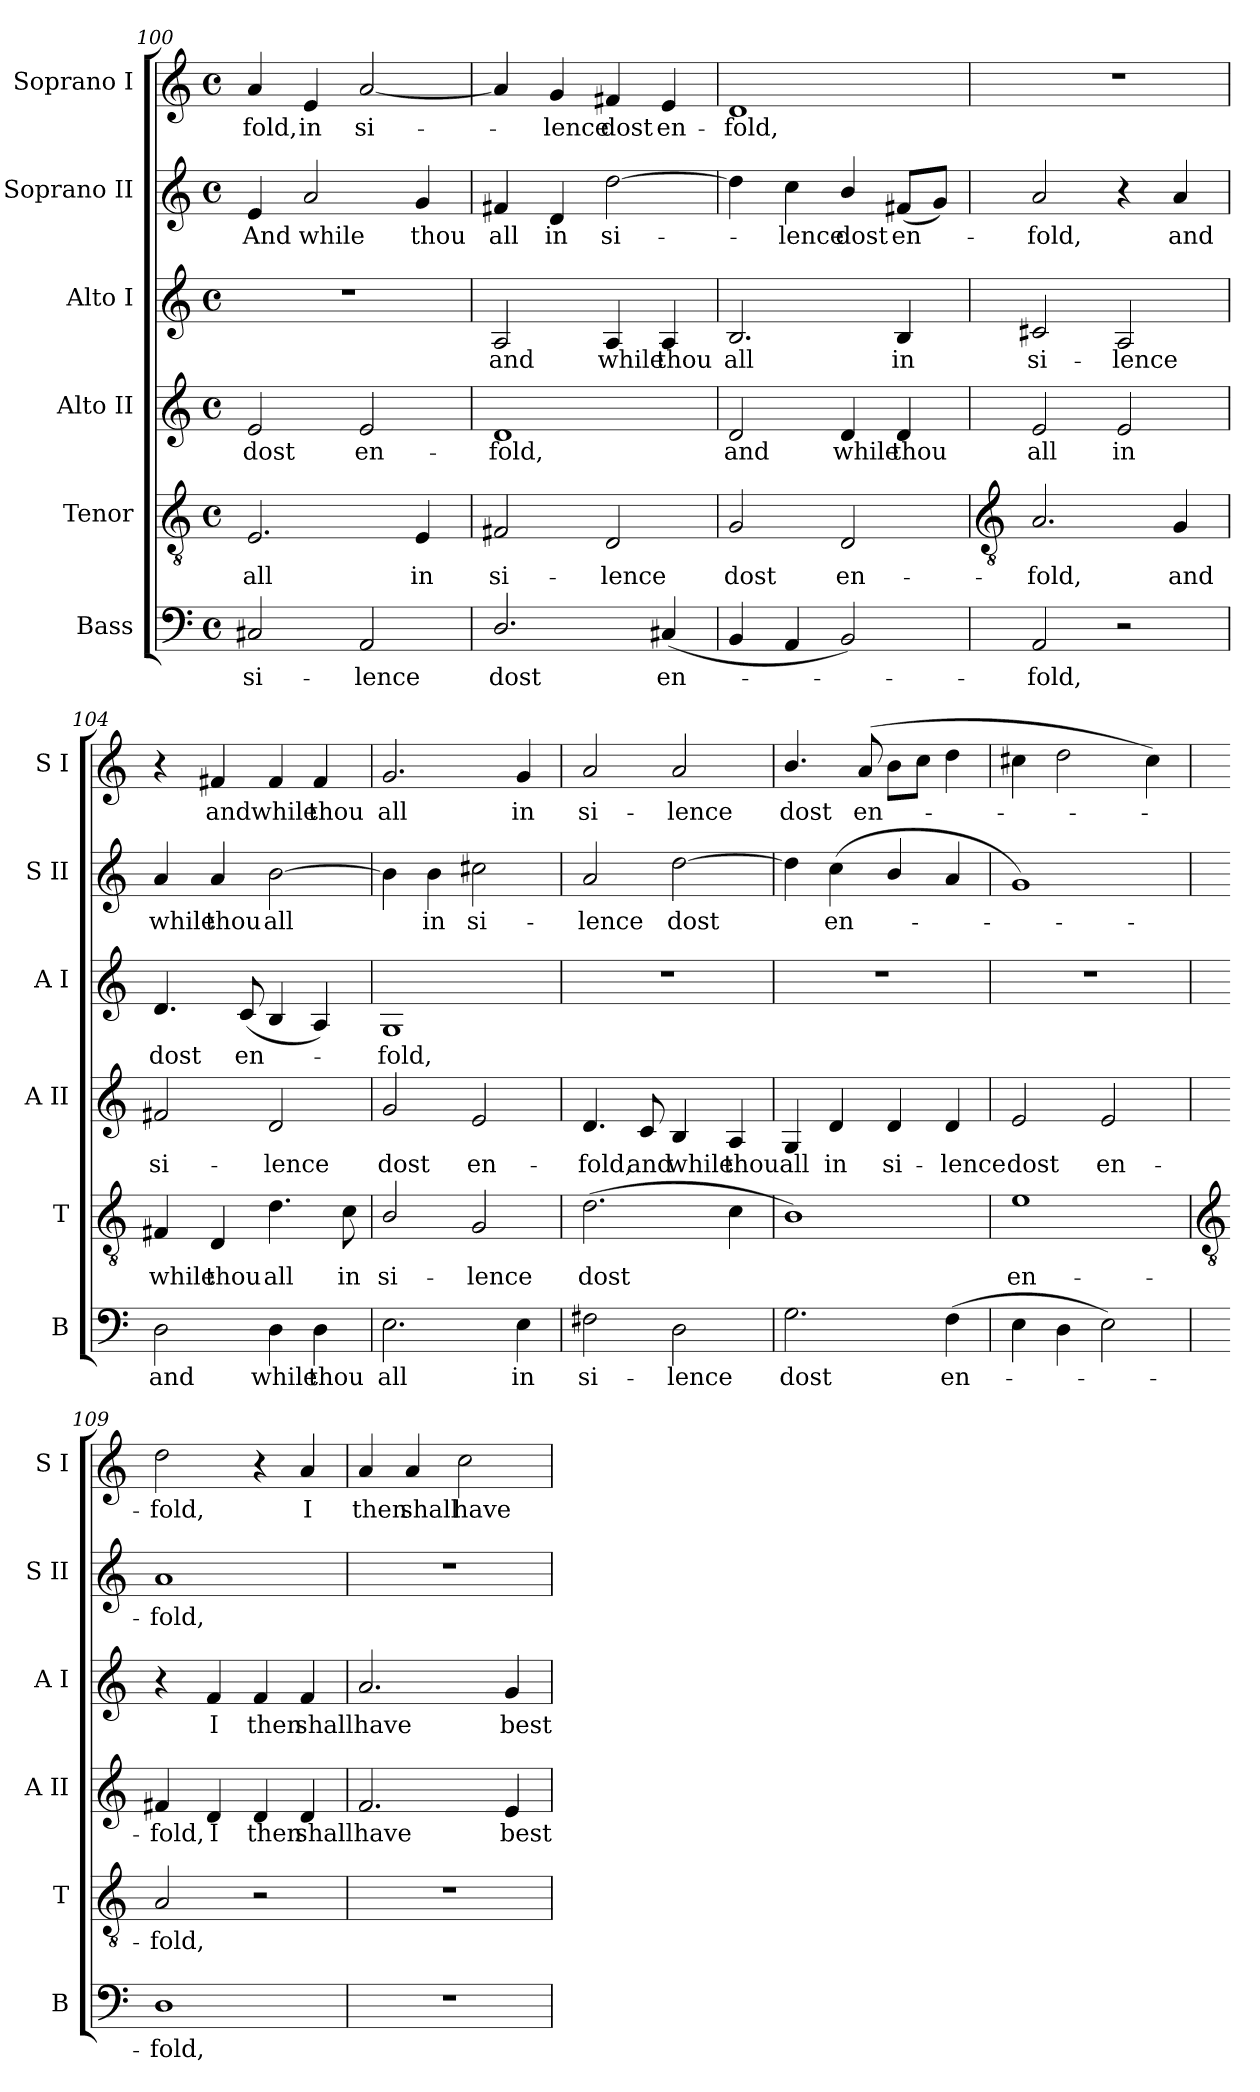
**kern	**text	**kern	**text	**kern	**text	**kern	**text	**kern	**text	**kern	**text
*part6	*part6	*part5	*part5	*part4	*part4	*part3	*part3	*part2	*part2	*part1	*part1
*staff6	*staff6	*staff5	*staff5	*staff4	*staff4	*staff3	*staff3	*staff2	*staff2	*staff1	*staff1
*I"Bass	*	*I"Tenor	*	*I"Alto II	*	*I"Alto I	*	*I"Soprano II	*	*I"Soprano I	*
*I'B	*	*I'T	*	*I'A II	*	*I'A I	*	*I'S II	*	*I'S I	*
*clefF4	*	*clefGv2	*	*clefG2	*	*clefG2	*	*clefG2	*	*clefG2	*
*k[]	*	*k[]	*	*k[]	*	*k[]	*	*k[]	*	*k[]	*
*C:	*	*C:	*	*C:	*	*C:	*	*C:	*	*C:	*
*M4/4	*	*M4/4	*	*M4/4	*	*M4/4	*	*M4/4	*	*M4/4	*
*met(c)	*	*met(c)	*	*met(c)	*	*met(c)	*	*met(c)	*	*met(c)	*
=100	=100	=100	=100	=100	=100	=100	=100	=100	=100	=100	=100
!	!LO:LY:b	!	!LO:LY:b	!	!LO:LY:b	!	!	!	!LO:LY:b	!	!LO:LY:b
2C#X	si-	2.E	all	2e	dost	1r	.	4e	And	4a	-fold,
!	!	!	!	!	!	!	!	!	!LO:LY:b	!	!LO:LY:b
.	.	.	.	.	.	.	.	2a	while	4e	in
!	!LO:LY:b	!	!	!	!LO:LY:b	!	!	!	!	!	!LO:LY:b
2AA	-lence	.	.	2e	en-	.	.	.	.	[2a	si-
!	!	!	!LO:LY:b	!	!	!	!	!	!LO:LY:b	!	!
.	.	4E	in	.	.	.	.	4g	thou	.	.
=101	=101	=101	=101	=101	=101	=101	=101	=101	=101	=101	=101
!	!LO:LY:b	!	!LO:LY:b	!	!LO:LY:b	!	!LO:LY:b	!	!LO:LY:b	!	!
2.D/	dost	2F#X	si-	1d	-fold,	2A	and	4f#X	all	4a]	.
!	!	!	!	!	!	!	!	!	!LO:LY:b	!	!LO:LY:b
.	.	.	.	.	.	.	.	4d	in	4g	lence
!	!	!	!LO:LY:b	!	!	!	!LO:LY:b	!	!LO:LY:b	!	!LO:LY:b
.	.	2D	-lence	.	.	4A	while	[2dd	si-	4f#X	dost
!	!LO:LY:b	!	!	!	!	!	!LO:LY:b	!	!	!	!LO:LY:b
(<4C#X	en-	.	.	.	.	4A	thou	.	.	4e	en-
=102	=102	=102	=102	=102	=102	=102	=102	=102	=102	=102	=102
!	!	!	!LO:LY:b	!	!LO:LY:b	!	!LO:LY:b	!	!	!	!LO:LY:b
4BB	.	2G	dost	2d	and	2.B	all	4dd]	.	1d	-fold,
!	!	!	!	!	!	!	!	!	!LO:LY:b	!	!
4AA	.	.	.	.	.	.	.	4cc	lence	.	.
!	!	!	!LO:LY:b	!	!LO:LY:b	!	!	!	!LO:LY:b	!	!
2BB)	.	2D	en-	4d	while	.	.	4b/	dost	.	.
!	!	!	!	!	!LO:LY:b	!	!LO:LY:b	!	!LO:LY:b	!	!
.	.	.	.	4d	thou	4B	in	(<8f#XL	en-	.	.
.	.	.	.	.	.	.	.	8gJ)	.	.	.
!!LO:LB:g=z
=103	=103	=103	=103	=103	=103	=103	=103	=103	=103	=103	=103
*	*	*clefGv2	*	*	*	*	*	*	*	*	*
!	!LO:LY:b	!	!LO:LY:b	!	!LO:LY:b	!	!LO:LY:b	!	!LO:LY:b	!	!
2AA	fold,	2.A	-fold,	2e	all	2c#X	si-	2a	fold,	1r	.
!	!	!	!	!	!LO:LY:b	!	!LO:LY:b	!	!	!	!
2r	.	.	.	2e	in	2A	-lence	4r	.	.	.
!	!	!	!LO:LY:b	!	!	!	!	!	!LO:LY:b	!	!
.	.	4G	and	.	.	.	.	4a	and	.	.
=104	=104	=104	=104	=104	=104	=104	=104	=104	=104	=104	=104
!	!LO:LY:b	!	!LO:LY:b	!	!LO:LY:b	!	!LO:LY:b	!	!LO:LY:b	!	!
2D	and	4F#X	while	2f#X	si-	4.d	dost	4a	while	4r	.
!	!	!	!LO:LY:b	!	!	!	!	!	!LO:LY:b	!	!LO:LY:b
.	.	4D	thou	.	.	.	.	4a	thou	4f#X	and
!	!	!	!	!	!	!	!LO:LY:b	!	!	!	!
.	.	.	.	.	.	(<8c	en-	.	.	.	.
!	!LO:LY:b	!	!LO:LY:b	!	!LO:LY:b	!	!	!	!LO:LY:b	!	!LO:LY:b
4D	while	4.d	all	2d	-lence	4B	.	[2b	all	4f#	while
!	!LO:LY:b	!	!	!	!	!	!	!	!	!	!LO:LY:b
4D	thou	.	.	.	.	4A)	.	.	.	4f#	thou
!	!	!	!LO:LY:b	!	!	!	!	!	!	!	!
.	.	8c	in	.	.	.	.	.	.	.	.
=105	=105	=105	=105	=105	=105	=105	=105	=105	=105	=105	=105
!	!LO:LY:b	!	!LO:LY:b	!	!LO:LY:b	!	!LO:LY:b	!	!	!	!LO:LY:b
2.E	all	2B/	si-	2g	dost	1G	fold,	4b]	.	2.g	all
!	!	!	!	!	!	!	!	!	!LO:LY:b	!	!
.	.	.	.	.	.	.	.	4b	in	.	.
!	!	!	!LO:LY:b	!	!LO:LY:b	!	!	!	!LO:LY:b	!	!
.	.	2G	-lence	2e	en-	.	.	2cc#X	si-	.	.
!	!LO:LY:b	!	!	!	!	!	!	!	!	!	!LO:LY:b
4E	in	.	.	.	.	.	.	.	.	4g	in
=106	=106	=106	=106	=106	=106	=106	=106	=106	=106	=106	=106
!	!LO:LY:b	!	!LO:LY:b	!	!LO:LY:b	!	!	!	!LO:LY:b	!	!LO:LY:b
2F#X	si-	(>2.d	dost	4.d	-fold,	1r	.	2a	-lence	2a	si-
!	!	!	!	!	!LO:LY:b	!	!	!	!	!	!
.	.	.	.	8c	and	.	.	.	.	.	.
!	!LO:LY:b	!	!	!	!LO:LY:b	!	!	!	!LO:LY:b	!	!LO:LY:b
2D	-lence	.	.	4B	while	.	.	[2dd	dost	2a	-lence
!	!	!	!	!	!LO:LY:b	!	!	!	!	!	!
.	.	4c	.	4A	thou	.	.	.	.	.	.
=107	=107	=107	=107	=107	=107	=107	=107	=107	=107	=107	=107
!	!LO:LY:b	!	!	!	!LO:LY:b	!	!	!	!	!	!LO:LY:b
2.G	dost	1B)	.	4G	all	1r	.	4dd]	.	4.b/	dost
!	!	!	!	!	!LO:LY:b	!	!	!	!LO:LY:b	!	!
.	.	.	.	4d	in	.	.	(<4cc	en-	.	.
!	!	!	!	!	!	!	!	!	!	!	!LO:LY:b
.	.	.	.	.	.	.	.	.	.	(>8a	en-
!	!	!	!	!	!LO:LY:b	!	!	!	!	!	!
.	.	.	.	4d	si-	.	.	4b/	.	8bL	.
.	.	.	.	.	.	.	.	.	.	8ccJ	.
!	!LO:LY:b	!	!	!	!LO:LY:b	!	!	!	!	!	!
(>4F	en-	.	.	4d	-lence	.	.	4a	.	4dd	.
=108	=108	=108	=108	=108	=108	=108	=108	=108	=108	=108	=108
!	!	!	!LO:LY:b	!	!LO:LY:b	!	!	!	!	!	!
4E	.	1e	en-	2e	dost	1r	.	1g)	.	4cc#X	.
4D	.	.	.	.	.	.	.	.	.	2dd	.
!	!	!	!	!	!LO:LY:b	!	!	!	!	!	!
2E)	.	.	.	2e	en-	.	.	.	.	.	.
.	.	.	.	.	.	.	.	.	.	4cc#)	.
!!LO:LB:g=z
=109	=109	=109	=109	=109	=109	=109	=109	=109	=109	=109	=109
*	*	*clefGv2	*	*	*	*	*	*	*	*	*
!	!LO:LY:b	!	!LO:LY:b	!	!LO:LY:b	!	!	!	!LO:LY:b	!	!LO:LY:b
1D	fold,	2A	-fold,	4f#X	-fold,	4r	.	1a	fold,	2dd	fold,
!	!	!	!	!	!LO:LY:b	!	!LO:LY:b	!	!	!	!
.	.	.	.	4d	I	4f	I	.	.	.	.
!	!	!	!	!	!LO:LY:b	!	!LO:LY:b	!	!	!	!
.	.	2r	.	4d	then	4f	then	.	.	4r	.
!	!	!	!	!	!LO:LY:b	!	!LO:LY:b	!	!	!	!LO:LY:b
.	.	.	.	4d	shall	4f	shall	.	.	4a	I
=110	=110	=110	=110	=110	=110	=110	=110	=110	=110	=110	=110
!	!	!	!	!	!LO:LY:b	!	!LO:LY:b	!	!	!	!LO:LY:b
1r	.	1r	.	2.f	have	2.a	have	1r	.	4a	then
!	!	!	!	!	!	!	!	!	!	!	!LO:LY:b
.	.	.	.	.	.	.	.	.	.	4a	shall
!	!	!	!	!	!	!	!	!	!	!	!LO:LY:b
.	.	.	.	.	.	.	.	.	.	2cc	have
!	!	!	!	!	!LO:LY:b	!	!LO:LY:b	!	!	!	!
.	.	.	.	4e	best	4g	best	.	.	.	.
=	=	=	=	=	=	=	=	=	=	=	=
*-	*-	*-	*-	*-	*-	*-	*-	*-	*-	*-	*-
